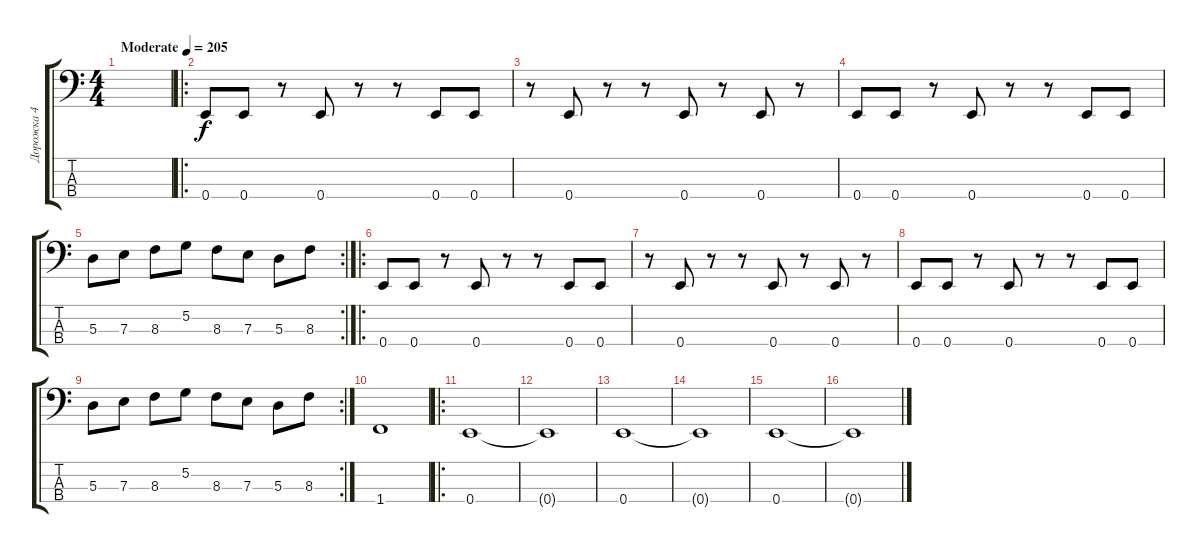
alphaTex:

\track ("Дорожка 4" "Дорожка 4") {instrument electricbasspick}
\staff {score tabs}
\tuning (G2 D2 A1 E1) {hide}
\ts (4 4)
\tempo (205 "Moderate")
\clef f4
\ks c
|
\ro
0.4.8 0.4.8 r.8 0.4.8 r.8 r.8 0.4.8 0.4.8 |
r.8 0.4.8 r.8 r.8 0.4.8 r.8 0.4.8 r.8 |
0.4.8 0.4.8 r.8 0.4.8 r.8 r.8 0.4.8 0.4.8 |
\rc 2
5.3.8 7.3.8 8.3.8 5.2.8 8.3.8 7.3.8 5.3.8 8.3.8 |
\ro
0.4.8 0.4.8 r.8 0.4.8 r.8 r.8 0.4.8 0.4.8 |
r.8 0.4.8 r.8 r.8 0.4.8 r.8 0.4.8 r.8 |
0.4.8 0.4.8 r.8 0.4.8 r.8 r.8 0.4.8 0.4.8 |
\rc 2
5.3.8 7.3.8 8.3.8 5.2.8 8.3.8 7.3.8 5.3.8 8.3.8 |
1.4.1 |
\ro
0.4.1 |
0.4{t}.1 |
0.4.1 |
0.4{t}.1 |
0.4.1 |
0.4{t}.1
